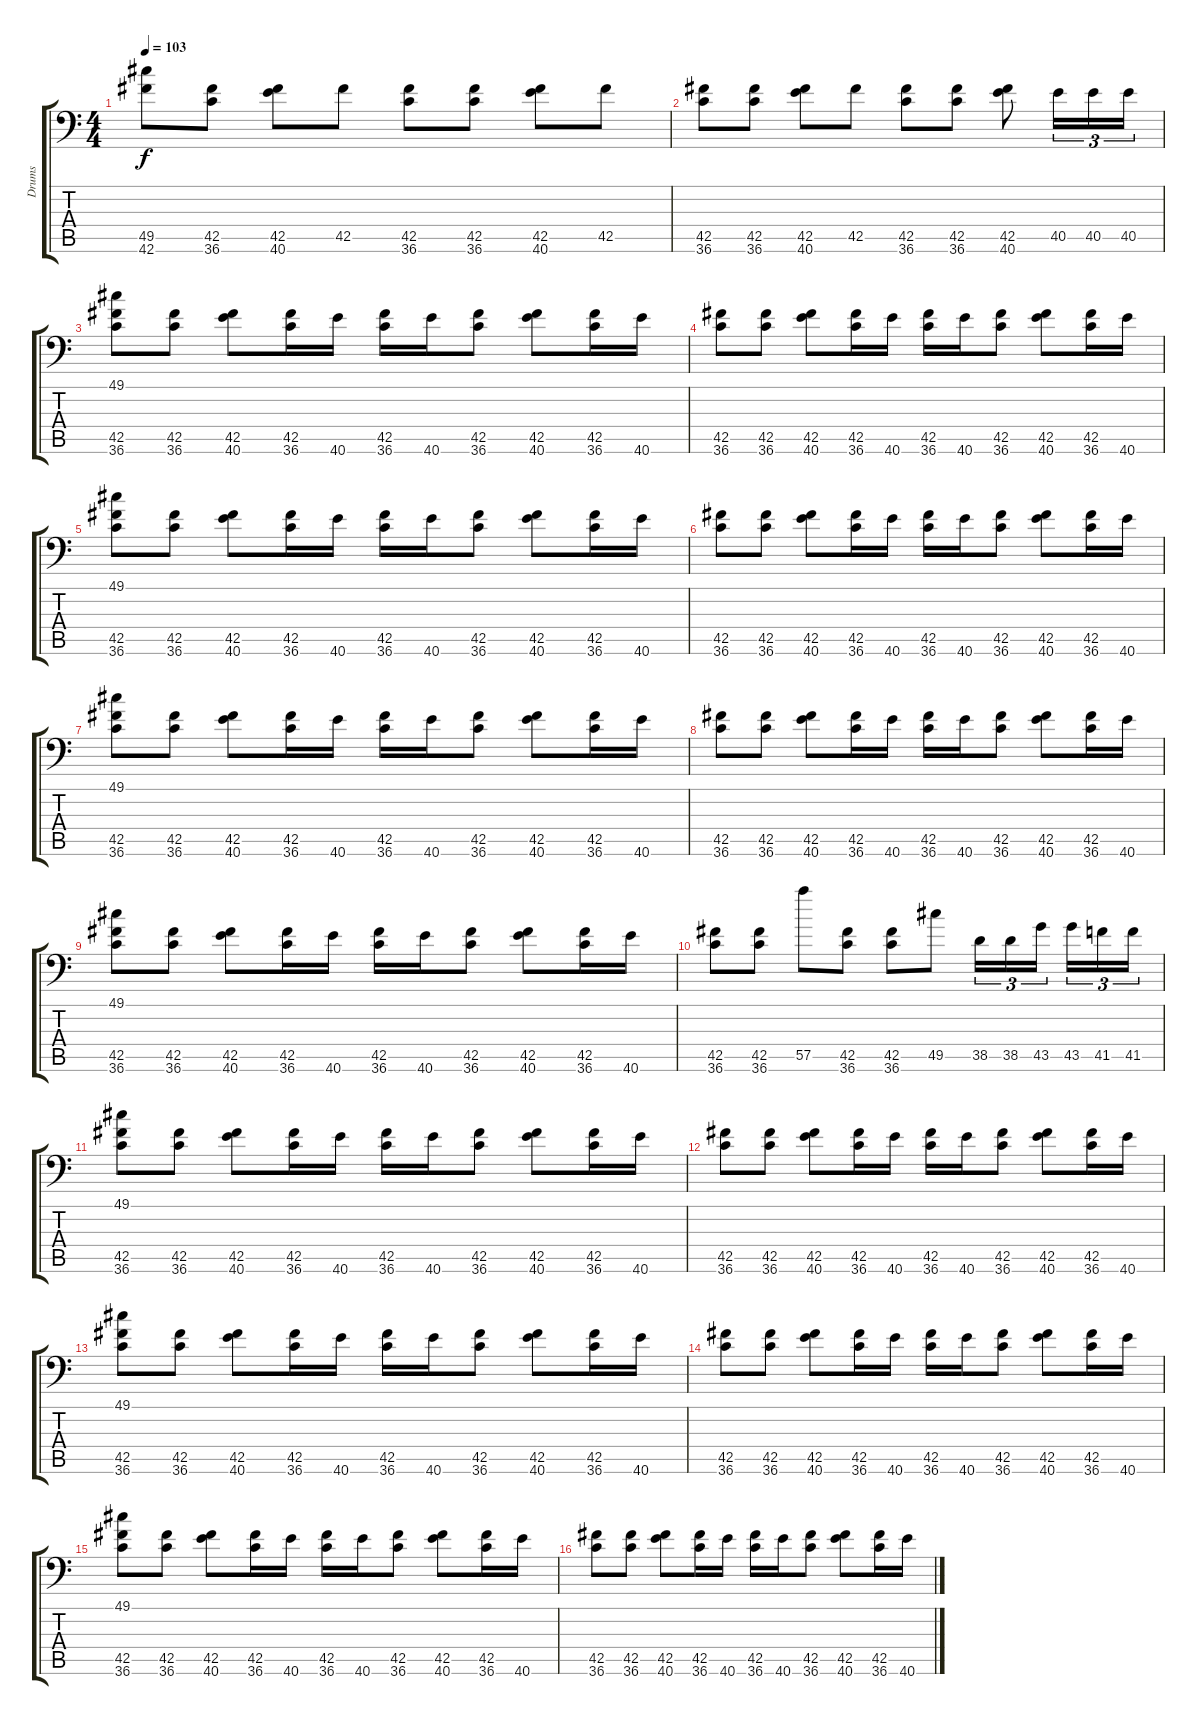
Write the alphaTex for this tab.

\track ("Drums" "Drums") {instrument acousticgrandpiano}
\staff {score tabs}
\tuning (C-1 C-1 C-1 C-1 C-1 C-1) {hide}
\ts (4 4)
\tempo 103
\clef f4
\ks c
(49.5{t} 42.6).8{dy f} (42.5 36.6).8 (42.5 40.6).8 42.5.8 (42.5 36.6).8 (42.5 36.6).8 (42.5 40.6).8 42.5.8 |
(42.5 36.6).8 (42.5 36.6).8 (42.5 40.6).8 42.5.8 (42.5 36.6).8 (42.5 36.6).8 (42.5 40.6).8 40.5.16{tu (3 2)} 40.5.16{tu (3 2)} 40.5.16{tu (3 2)} |
(49.1 42.5 36.6).8 (42.5 36.6).8 (42.5 40.6).8 (42.5 36.6).16 40.6.16 (42.5 36.6).16 40.6.16 (42.5 36.6).8 (42.5 40.6).8 (42.5 36.6).16 40.6.16 |
(42.5 36.6).8 (42.5 36.6).8 (42.5 40.6).8 (42.5 36.6).16 40.6.16 (42.5 36.6).16 40.6.16 (42.5 36.6).8 (42.5 40.6).8 (42.5 36.6).16 40.6.16 |
(49.1 42.5 36.6).8 (42.5 36.6).8 (42.5 40.6).8 (42.5 36.6).16 40.6.16 (42.5 36.6).16 40.6.16 (42.5 36.6).8 (42.5 40.6).8 (42.5 36.6).16 40.6.16 |
(42.5 36.6).8 (42.5 36.6).8 (42.5 40.6).8 (42.5 36.6).16 40.6.16 (42.5 36.6).16 40.6.16 (42.5 36.6).8 (42.5 40.6).8 (42.5 36.6).16 40.6.16 |
(49.1 42.5 36.6).8 (42.5 36.6).8 (42.5 40.6).8 (42.5 36.6).16 40.6.16 (42.5 36.6).16 40.6.16 (42.5 36.6).8 (42.5 40.6).8 (42.5 36.6).16 40.6.16 |
(42.5 36.6).8 (42.5 36.6).8 (42.5 40.6).8 (42.5 36.6).16 40.6.16 (42.5 36.6).16 40.6.16 (42.5 36.6).8 (42.5 40.6).8 (42.5 36.6).16 40.6.16 |
(49.1 42.5 36.6).8 (42.5 36.6).8 (42.5 40.6).8 (42.5 36.6).16 40.6.16 (42.5 36.6).16 40.6.16 (42.5 36.6).8 (42.5 40.6).8 (42.5 36.6).16 40.6.16 |
(42.5 36.6).8 (42.5 36.6).8 57.5.8 (42.5 36.6).8 (42.5 36.6).8 49.5.8 38.5.16{tu (3 2)} 38.5.16{tu (3 2)} 43.5.16{tu (3 2)} 43.5.16{tu (3 2)} 41.5.16{tu (3 2)} 41.5.16{tu (3 2)} |
(49.1 42.5 36.6).8 (42.5 36.6).8 (42.5 40.6).8 (42.5 36.6).16 40.6.16 (42.5 36.6).16 40.6.16 (42.5 36.6).8 (42.5 40.6).8 (42.5 36.6).16 40.6.16 |
(42.5 36.6).8 (42.5 36.6).8 (42.5 40.6).8 (42.5 36.6).16 40.6.16 (42.5 36.6).16 40.6.16 (42.5 36.6).8 (42.5 40.6).8 (42.5 36.6).16 40.6.16 |
(49.1 42.5 36.6).8 (42.5 36.6).8 (42.5 40.6).8 (42.5 36.6).16 40.6.16 (42.5 36.6).16 40.6.16 (42.5 36.6).8 (42.5 40.6).8 (42.5 36.6).16 40.6.16 |
(42.5 36.6).8 (42.5 36.6).8 (42.5 40.6).8 (42.5 36.6).16 40.6.16 (42.5 36.6).16 40.6.16 (42.5 36.6).8 (42.5 40.6).8 (42.5 36.6).16 40.6.16 |
(49.1 42.5 36.6).8 (42.5 36.6).8 (42.5 40.6).8 (42.5 36.6).16 40.6.16 (42.5 36.6).16 40.6.16 (42.5 36.6).8 (42.5 40.6).8 (42.5 36.6).16 40.6.16 |
(42.5 36.6).8 (42.5 36.6).8 (42.5 40.6).8 (42.5 36.6).16 40.6.16 (42.5 36.6).16 40.6.16 (42.5 36.6).8 (42.5 40.6).8 (42.5 36.6).16 40.6.16
